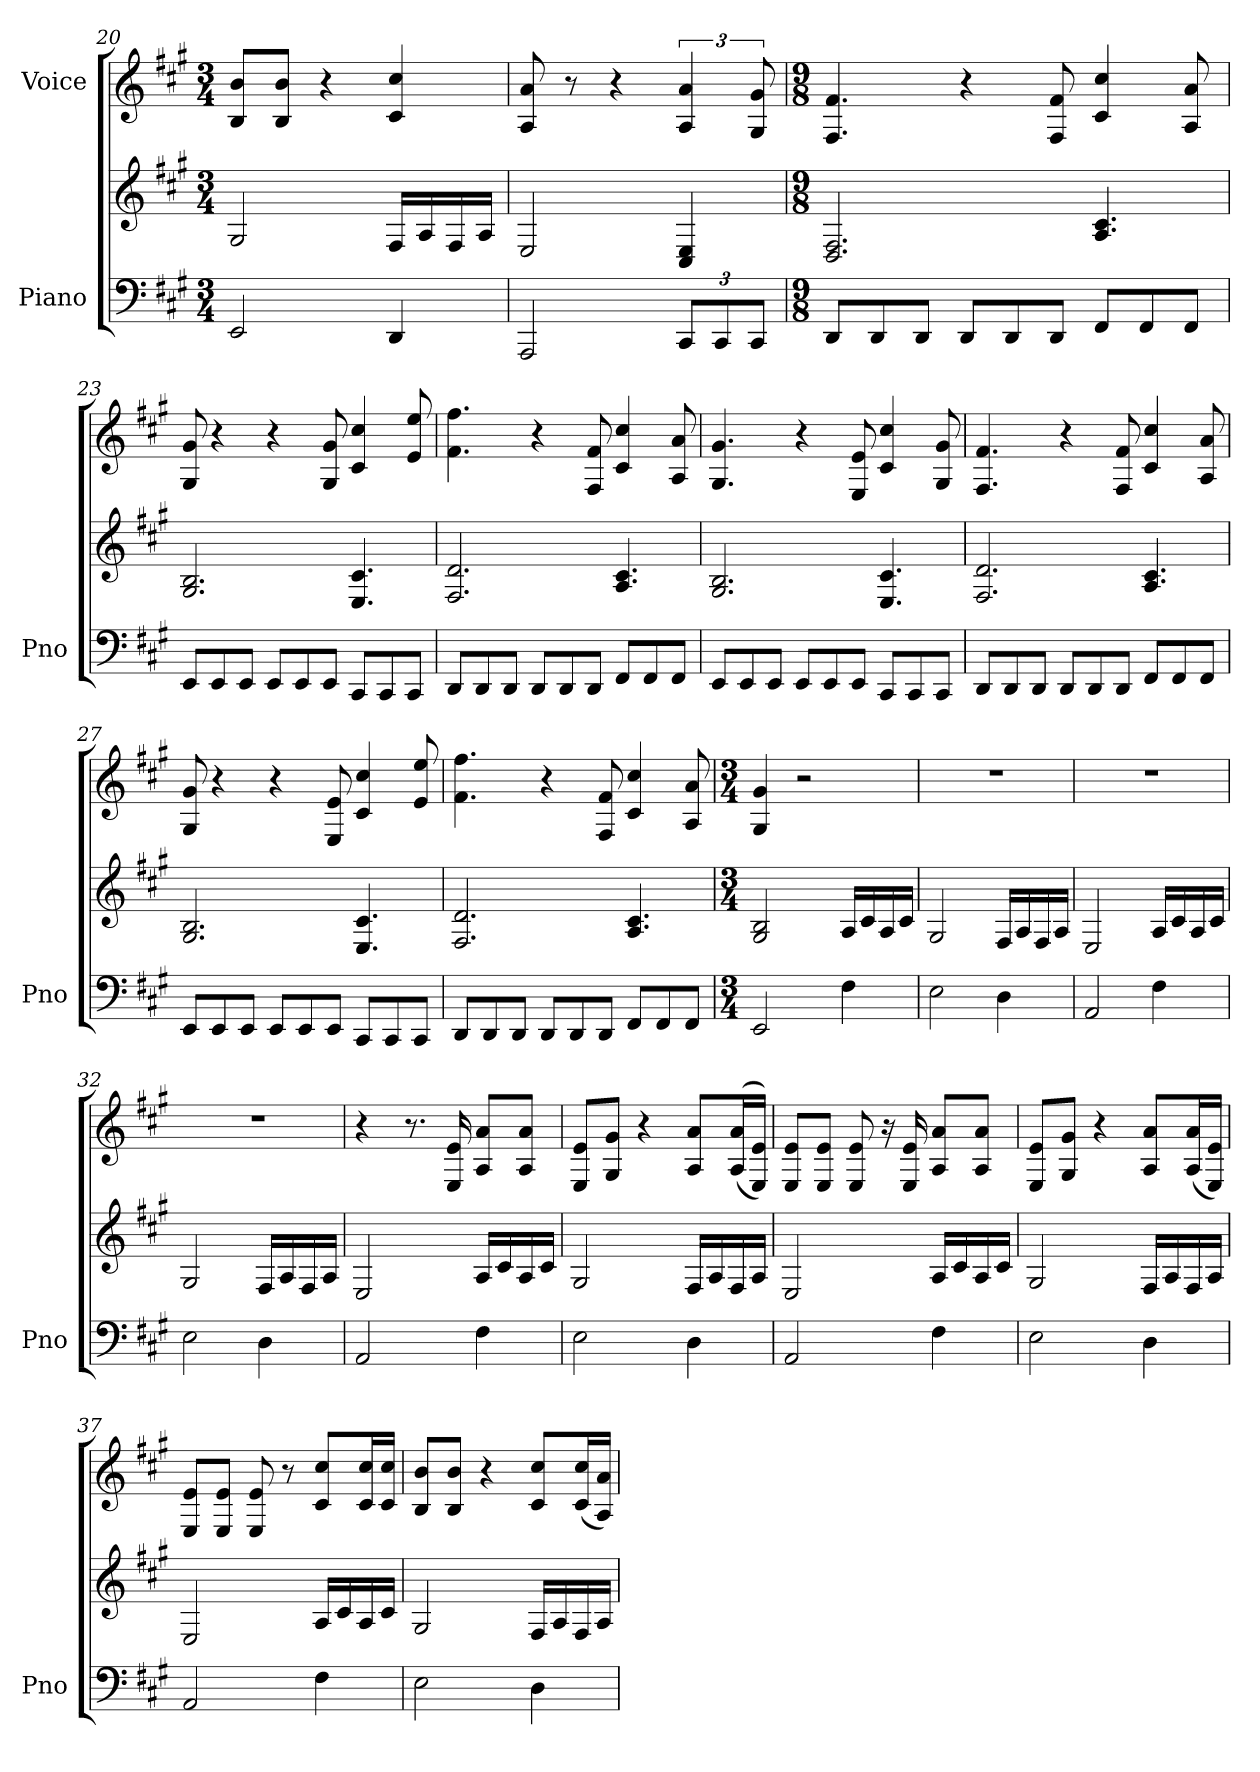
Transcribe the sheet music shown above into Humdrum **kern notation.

**kern	**kern	**kern
*part2	*part2	*part1
*staff3	*staff2	*staff1
*I"Piano	*	*I"Voice
*I'Pno	*	*
*clefF4	*clefG2	*clefG2
*k[f#c#g#]	*k[f#c#g#]	*k[f#c#g#]
*M3/4	*M3/4	*M3/4
=20	=20	=20
2EE/	2G#/	8B/ 8b/L
.	.	8B/ 8b/J
.	.	4r
4DD/	16F#/LL	4c#/ 4cc#/
.	16A/	.
.	16F#/	.
.	16A/JJ	.
=21	=21	=21
2AAA/	2E/	8A/ 8a/
.	.	8r
.	.	4r
*Xbrackettup	*	*
12CC#/L	4C#/ 4E/	6A/ 6a/
12CC#/	.	.
12CC#/J	.	12G#/ 12g#/
=22	=22	=22
*M9/8	*M9/8	*M9/8
*	*	*MM90
8DD/L	2.D/ 2.F#/	4.F#/ 4.f#/
8DD/	.	.
8DD/J	.	.
8DD/L	.	4r
8DD/	.	.
8DD/J	.	8F#/ 8f#/
8FF#/L	4.A/ 4.c#/	4c#/ 4cc#/
8FF#/	.	.
8FF#/J	.	8A/ 8a/
!!LO:LB:g=z
=23	=23	=23
8EE/L	2.G#/ 2.B/	8G#/ 8g#/
8EE/	.	4r
8EE/J	.	.
8EE/L	.	4r
8EE/	.	.
8EE/J	.	8G#/ 8g#/
8CC#/L	4.E/ 4.c#/	4c#/ 4cc#/
8CC#/	.	.
8CC#/J	.	8e/ 8ee/
=24	=24	=24
8DD/L	2.F#/ 2.d/	4.f#\ 4.ff#\
8DD/	.	.
8DD/J	.	.
8DD/L	.	4r
8DD/	.	.
8DD/J	.	8F#/ 8f#/
8FF#/L	4.A/ 4.c#/	4c#/ 4cc#/
8FF#/	.	.
8FF#/J	.	8A/ 8a/
=25	=25	=25
8EE/L	2.G#/ 2.B/	4.G#/ 4.g#/
8EE/	.	.
8EE/J	.	.
8EE/L	.	4r
8EE/	.	.
8EE/J	.	8E/ 8e/
8CC#/L	4.E/ 4.c#/	4c#/ 4cc#/
8CC#/	.	.
8CC#/J	.	8G#/ 8g#/
!!LO:LB:g=z
=26	=26	=26
8DD/L	2.F#/ 2.d/	4.F#/ 4.f#/
8DD/	.	.
8DD/J	.	.
8DD/L	.	4r
8DD/	.	.
8DD/J	.	8F#/ 8f#/
8FF#/L	4.A/ 4.c#/	4c#/ 4cc#/
8FF#/	.	.
8FF#/J	.	8A/ 8a/
=27	=27	=27
8EE/L	2.G#/ 2.B/	8G#/ 8g#/
8EE/	.	4r
8EE/J	.	.
8EE/L	.	4r
8EE/	.	.
8EE/J	.	8E/ 8e/
8CC#/L	4.E/ 4.c#/	4c#/ 4cc#/
8CC#/	.	.
8CC#/J	.	8e/ 8ee/
=28	=28	=28
8DD/L	2.F#/ 2.d/	4.f#\ 4.ff#\
8DD/	.	.
8DD/J	.	.
8DD/L	.	4r
8DD/	.	.
8DD/J	.	8F#/ 8f#/
8FF#/L	4.A/ 4.c#/	4c#/ 4cc#/
8FF#/	.	.
8FF#/J	.	8A/ 8a/
!!LO:PB:g=z
=29	=29	=29
*M3/4	*M3/4	*M3/4
*	*	*MM60
2EE/	2G#/ 2B/	4G#/ 4g#/
.	.	2r
4F#\	16A/LL	.
.	16c#/	.
.	16A/	.
.	16c#/JJ	.
=30	=30	=30
2E\	2G#/	2.r
4D\	16F#/LL	.
.	16A/	.
.	16F#/	.
.	16A/JJ	.
=31	=31	=31
2AA/	2E/	2.r
4F#\	16A/LL	.
.	16c#/	.
.	16A/	.
.	16c#/JJ	.
=32	=32	=32
2E\	2G#/	2.r
4D\	16F#/LL	.
.	16A/	.
.	16F#/	.
.	16A/JJ	.
=33	=33	=33
2AA/	2E/	4r
.	.	8.r
.	.	16E/ 16e/
4F#\	16A/LL	8A/ 8a/L
.	16c#/	.
.	16A/	8A/ 8a/J
.	16c#/JJ	.
!!LO:LB:g=z
=34	=34	=34
2E\	2G#/	8E/ 8e/L
.	.	8G#/ 8g#/J
.	.	4r
4D\	16F#/LL	8A/ 8a/L
.	16A/	.
.	16F#/	((16A/ 16a/L
.	16A/JJ	16E/ 16e/JJ))
=35	=35	=35
2AA/	2E/	8E/ 8e/L
.	.	8E/ 8e/J
.	.	8E/ 8e/
.	.	16r
.	.	16E/ 16e/
4F#\	16A/LL	8A/ 8a/L
.	16c#/	.
.	16A/	8A/ 8a/J
.	16c#/JJ	.
=36	=36	=36
2E\	2G#/	8E/ 8e/L
.	.	8G#/ 8g#/J
.	.	4r
4D\	16F#/LL	8A/ 8a/L
.	16A/	.
.	16F#/	(16A/ 16a/L
.	16A/JJ	16E/ 16e/JJ)
=37	=37	=37
2AA/	2E/	8E/ 8e/L
.	.	8E/ 8e/J
.	.	8E/ 8e/
.	.	8r
4F#\	16A/LL	8c#/ 8cc#/L
.	16c#/	.
.	16A/	16c#/ 16cc#/L
.	16c#/JJ	16c#/ 16cc#/JJ
!!LO:LB:g=z
=38	=38	=38
2E\	2G#/	8B/ 8b/L
.	.	8B/ 8b/J
.	.	4r
4D\	16F#/LL	8c#/ 8cc#/L
.	16A/	.
.	16F#/	(16c#/ 16cc#/L
.	16A/JJ	16A/ 16a/JJ)
=	=	=
*-	*-	*-
